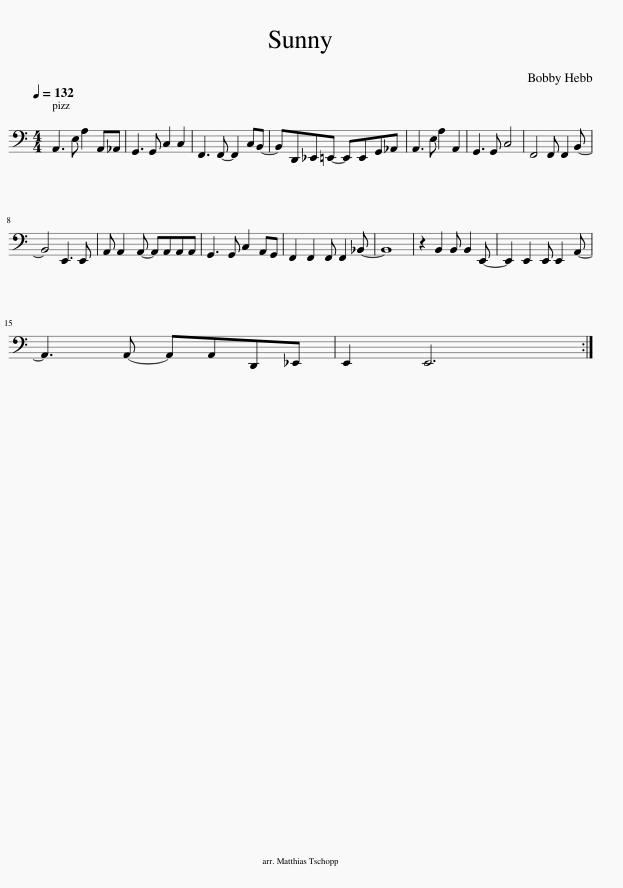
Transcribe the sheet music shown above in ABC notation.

X:1
L:1/8
Q:1/4=132
M:4/4
I:linebreak $
K:C
V:1 bass
V:1
 A,,3 E, A,2 A,,_A,, | G,,3 G,, C,2 C,2 | F,,3 F,,- F,,2 C,B,,- | B,,D,,_E,,=E,,- E,,E,,G,,_A,, | A,,3 E, A,2 A,,2 | %5
 G,,3 G,, C,4 | F,,4 F,, F,,2 B,,- |$ B,,4 E,,3 E,, | A,, A,,2 A,,- A,,A,,A,,A,, | G,,3 G,, C,2 A,,G,, | %10
 F,,2 F,,2 F,, F,,2 _B,,- | B,,8 | z2 B,,2 B,, B,,2 E,,- | E,,2 E,,2 E,, E,,2 A,,- |$ A,,3 A,,- A,,A,,D,,_E,, | %15
 E,,2 E,,6 :| %16
